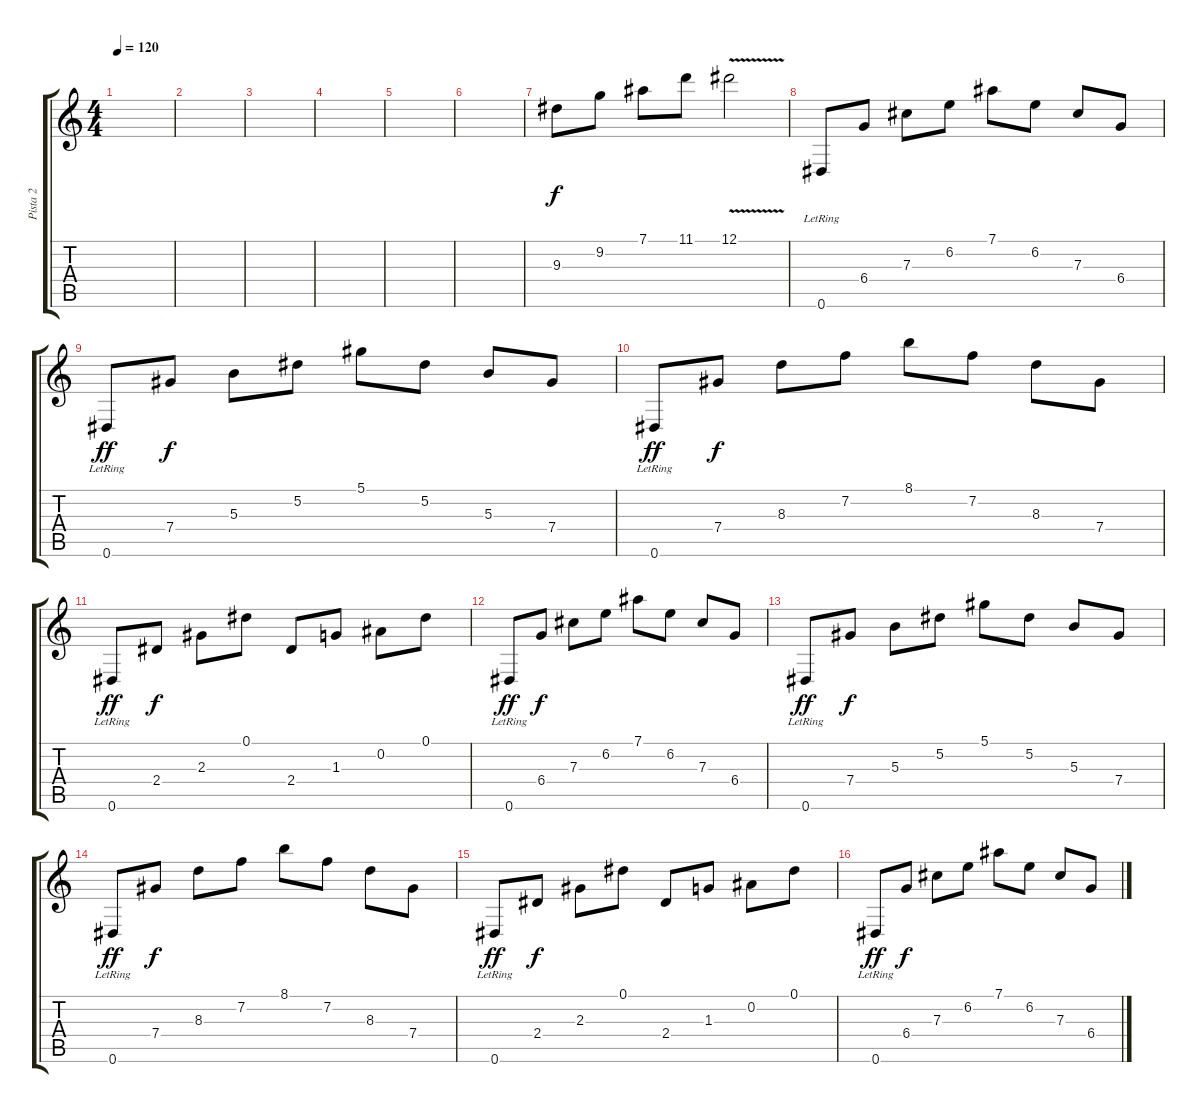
\track ("Pista 2" "Pista 2") {instrument overdrivenguitar}
\staff {score tabs}
\tuning (Eb4 Bb3 Gb3 Db3 Ab2 Eb2) {hide}
\ts (4 4)
\tempo 120
\clef g2
\ks c
|
|
|
|
|
|
9.3.8{instrument acousticguitarnylon} 9.2.8 7.1.8 11.1.8 12.1{v}.2 |
0.6{lr}.8{volume 16 instrument acousticguitarsteel} 6.4.8{dy f} 7.3.8 6.2.8 7.1.8 6.2.8 7.3.8 6.4.8 |
0.6{lr}.8{dy ff instrument acousticguitarsteel} 7.4.8{dy f} 5.3.8 5.2.8 5.1.8 5.2.8 5.3.8 7.4.8 |
0.6{lr}.8{dy ff instrument acousticguitarsteel} 7.4.8{dy f} 8.3.8 7.2.8 8.1.8 7.2.8 8.3.8 7.4.8 |
0.6{lr}.8{dy ff instrument acousticguitarsteel} 2.4.8{dy f} 2.3.8 0.1.8 2.4.8 1.3.8 0.2.8 0.1.8 |
0.6{lr}.8{dy ff volume 12 instrument acousticguitarsteel} 6.4.8{dy f} 7.3.8 6.2.8 7.1.8 6.2.8 7.3.8 6.4.8 |
0.6{lr}.8{dy ff instrument acousticguitarsteel} 7.4.8{dy f} 5.3.8 5.2.8 5.1.8 5.2.8 5.3.8 7.4.8 |
0.6{lr}.8{dy ff instrument acousticguitarsteel} 7.4.8{dy f} 8.3.8 7.2.8 8.1.8 7.2.8 8.3.8 7.4.8 |
0.6{lr}.8{dy ff instrument acousticguitarsteel} 2.4.8{dy f} 2.3.8 0.1.8 2.4.8 1.3.8 0.2.8 0.1.8 |
0.6{lr}.8{dy ff volume 12 instrument acousticguitarsteel} 6.4.8{dy f} 7.3.8 6.2.8 7.1.8 6.2.8 7.3.8 6.4.8
